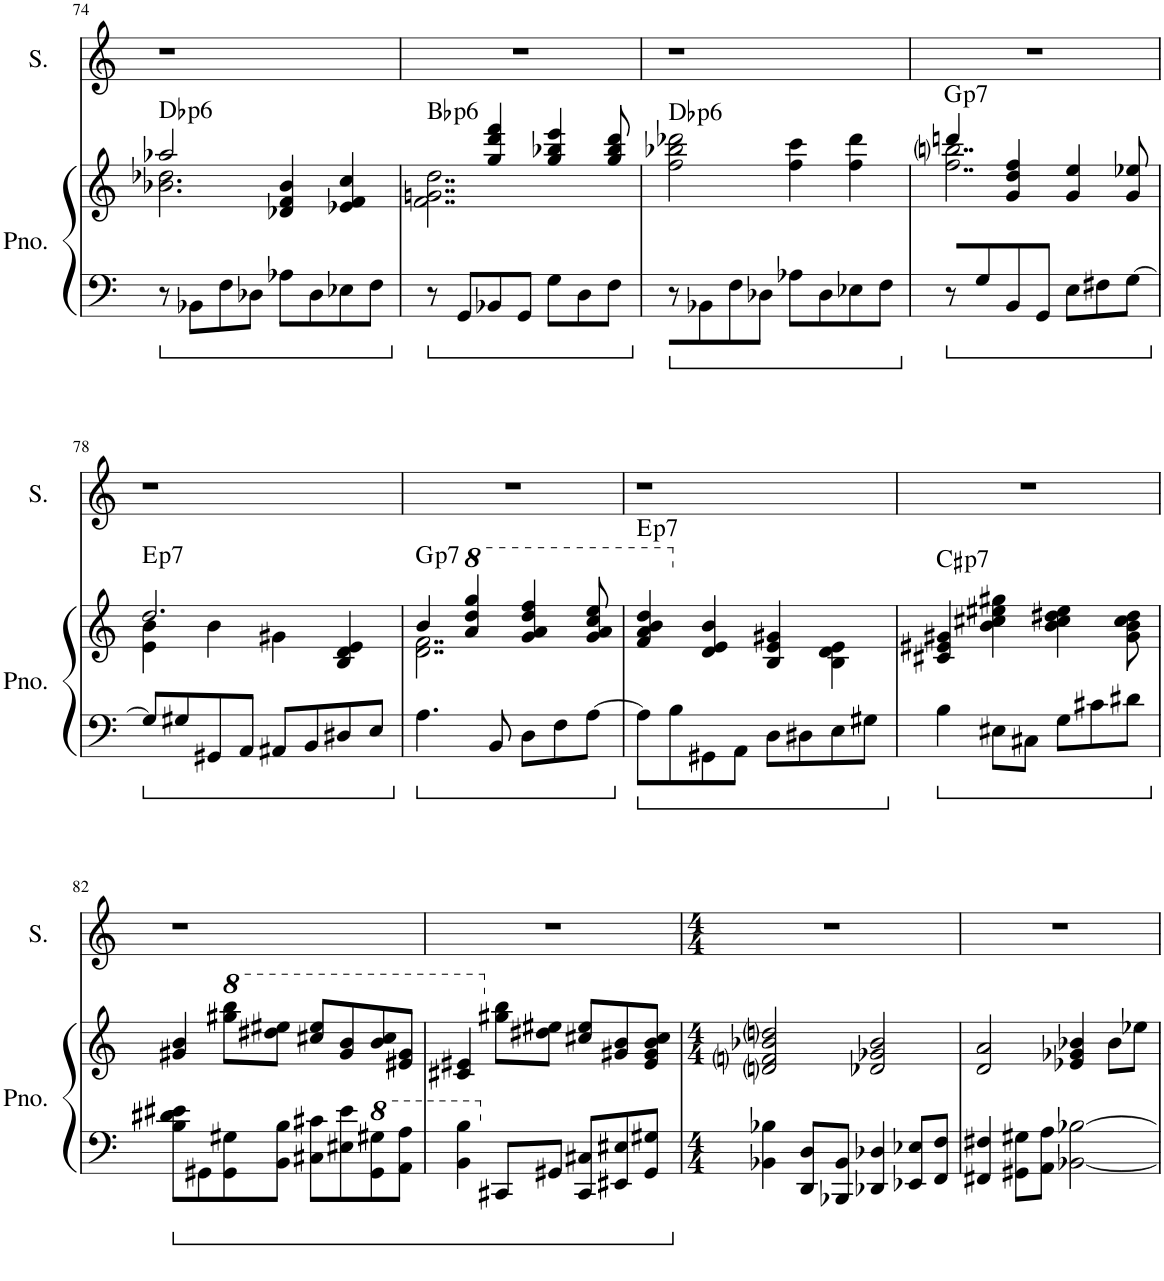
**kern	**kern	**harte	**kern
*part2	*part2	*part2	*part1
*staff3	*staff2	*	*staff1
*I"Piano	*	*	*I"Soprano
*I'Pno.	*	*	*I'S.
!!LO:PB:g=z
*clefF4	*clefG2	*	*clefG2
*k[]	*k[]	*	*k[]
*M7/8	*M7/8	*	*M7/8
=74	=74	=74	=74
*	*^	*	*
!	!	!	!LO:H:kt=p	!
8r	2aa-X/	2.b-X\ 2.dd-X\	.	2..r
8BB-X\L	.	.	.	.
8F\	.	.	.	.
8D-X\J	.	.	.	.
8A-X\L	4d-X/ 4f/ 4b-/	.	.	.
8D-\	.	.	.	.
8E-X\	[8e-X/ [8f/ [8cc/	8ryy	.	.
8F\J	8ryy	8ryy	.	8ryy
=75	=75	=75	=75	=75
!	!	!	!LO:H:kt=p	!
8r	4ryy	2..f\ 2..gn\ 2..dd\	.	2..r
8GG/L	.	.	.	.
8BB-X/	8e-/] 8f/] 8cc/]	.	.	.
8GG/J	4gg/ 4ddd/ 4fff/	.	.	.
8G\L	.	.	.	.
8D\	4gg/ 4bb-X/ 4eee/	.	.	.
8F\J	.	.	.	.
8ryy	8gg/ 8bb-/ 8ddd/	8ryy	.	8ryy
=76	=76	=76	=76	=76
!	!	!	!LO:H:kt=p	!
*	*v	*v	*	*
8r	2ff\ 2bb-X\ 2ddd-X\	.	2..r
8BB-X\	.	.	.
8F\	.	.	.
8D-X\J	.	.	.
8A-X\L	4ff\ 4ccc\	.	.
8D-\	.	.	.
8E-X\	[8ff\ [8ddd-\	.	.
8F\J	8ryy	.	8ryy
=77	=77	=77	=77
*	*^	*	*
!	!	!	!LO:H:kt=p	!
8r	4dddn/	2..ff\ 2..bbni\	.	2..r
8G/	.	.	.	.
8BB/	8ff\] 8ddd-\]	.	.	.
8GG/J	4g/ 4dd/ 4ff/	.	.	.
8E\L	.	.	.	.
8F#X\	4g/ 4ee/	.	.	.
[8G\J	.	.	.	.
8ryy	8g/ 8ee-X/	8ryy	.	8ryy
!!LO:LB:g=z
=78	=78	=78	=78	=78
!	!	!	!LO:H:kt=p	!
8G/L]	2.dd/	4e\ 4b\	.	2..r
8G#X/	.	.	.	.
8GG#X/	.	4b\	.	.
8AA/J	.	.	.	.
8AA#X/L	.	4g#X\	.	.
8BB/	.	.	.	.
8D#X/	[8B/ [8d/ [8e/	8ryy	.	.
8E/J	8ryy	8ryy	.	8ryy
=79	=79	=79	=79	=79
!	!	!	!LO:H:kt=p	!
4.A\	4b/	2..d\ 2..f\	.	2..r
.	8B/] 8d/] 8e/]	.	.	.
*	*8va	*	*	*
8BB/	4aa/ 4ddd/ 4ggg/	.	.	.
8D\L	.	.	.	.
8F\	4gg/ 4aa/ 4ddd/ 4fff/	.	.	.
[8A\J	.	.	.	.
8ryy	8gg/ 8aa/ 8ccc/ 8eee/	8ryy	.	8ryy
=80	=80	=80	=80	=80
!	!	!	!LO:H:kt=p	!
8A\L]	4ff/ 4aa/ 4bb/ 4ddd/	2.ryy	.	2..r
8B\	.	.	.	.
*	*X8va	*	*	*
8GG#X\	4d/ 4e/ 4b/	.	.	.
8AA\J	.	.	.	.
8D\L	4B/ 4e/ 4g#X/	.	.	.
8D#X\	.	.	.	.
8E\	8ryy	[8B\ [8d\ [8e\	.	.
8G#X\J	8ryy	8ryy	.	8ryy
=81	=81	=81	=81	=81
!	!	!	!LO:H:kt=p	!
*	*v	*v	*	*
4B\	4c#X/ 4e#X/ 4g#X/	.	2..r
8E#X\L	8ryy	.	.
8C#X\J	8B\] 8d\] 8e\]	.	.
8G\L	4b\ 4cc#X\ 4ee#X\ 4gg#X\	.	.
8c#X\	.	.	.
8d#X\J	4b\ 4cc#\ 4dd#X\ 4ee#\	.	.
4ryy	.	.	4ryy
.	8g#\ 8b\ 8cc#\ 8dd#\	.	.
!!LO:LB:g=z
=82	=82	=82	=82
8B\ 8d#X\ 8e#X\L	4g#X/ 4b/	.	2..r
8GG#X\	.	.	.
*	*8va	*	*
8GG#\ 8G#X\	8ggg#X\ 8bbb\L	.	.
8BB\ 8B\J	8ddd#X\ 8eee#X\J	.	.
8C#X\ 8c#X\L	8ccc#X/ 8eee#/L	.	.
8E#X\ 8e#\	8gg#/ 8bb/	.	.
*8va	*	*	*
8G#\ 8g#X\	8bb/ 8ccc#/	.	.
8A\ 8a\J	8ee#X/ 8gg#/J	.	8ryy
=83	=83	=83	=83
4B\ 4b\	4cc#X/ 4ee#X/	.	2..r
*X8va	*	*	*
*	*X8va	*	*
8CC#X/L	8gg#X\ 8bb\L	.	.
8GG#X/J	8dd#X\ 8ee#X\J	.	.
8CC#/ 8C#X/L	8cc#X/ 8ee#/L	.	.
8EE#X/ 8E#X/	8g#X/ 8b/	.	.
8GG#/ 8G#X/J	8e#/ 8g#/ 8b/ 8cc#/J	.	.
=84	=84	=84	=84
*M4/4	*M4/4	*	*M4/4
4BB-X\ 4B-X\	2dni/ 2fni/ 2b-X/ 2ddni/	.	1r
8DD/ 8D/L	.	.	.
8BBB-X/ 8BB-/J	.	.	.
4DD-X/ 4D-X/	2d-X/ 2g-X/ 2b-/	.	.
8EE-X/ 8E-X/L	.	.	.
8FF/ 8F/J	.	.	.
=85	=85	=85	=85
4FF#X/ 4F#X/	2d/ 2a/	.	1r
8GG#X\ 8G#X\L	.	.	.
8AA\ 8A\J	.	.	.
[2BB-X\ [2B-X\	4e-X/ 4g-X/ 4b-X/	.	.
.	8b-\L	.	.
.	8ee-X\J	.	.
=	=	=	=
*-	*-	*-	*-
